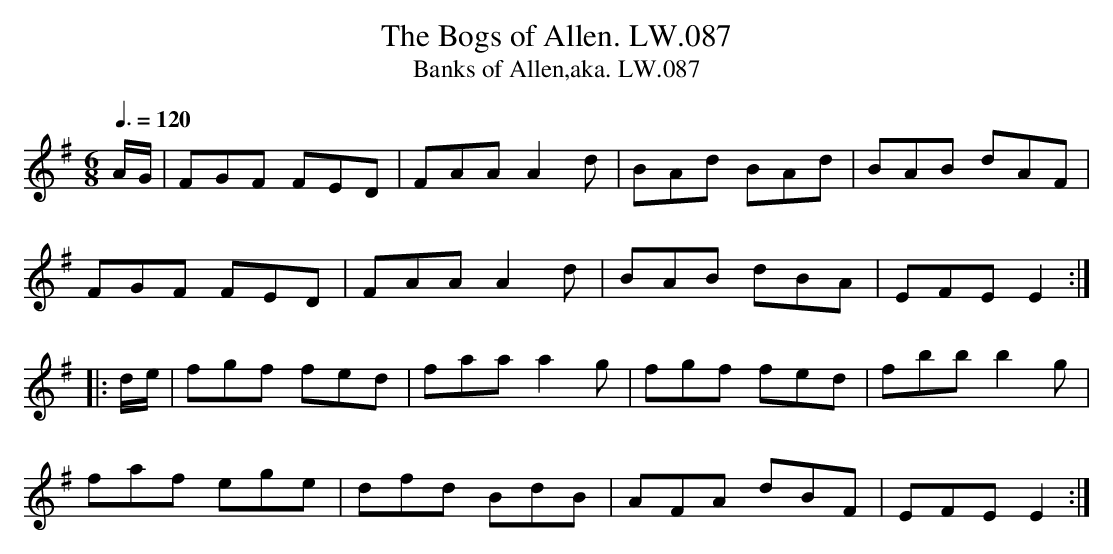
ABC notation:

X:1
T:Bogs of Allen. LW.087, The
T:Banks of Allen,aka. LW.087
M:6/8
L:1/8
Q:3/8=120
K:Em
A/G/ | FGF FED | FAA A2d | BAd BAd | BAB dAF |
FGF FED | FAA A2d | BAB dBA | EFE E2:|
|:d/e/ | fgf fed | faa a2g | fgf fed | fbb b2g |
faf ege | dfd BdB | AFA dBF | EFE E2:|
